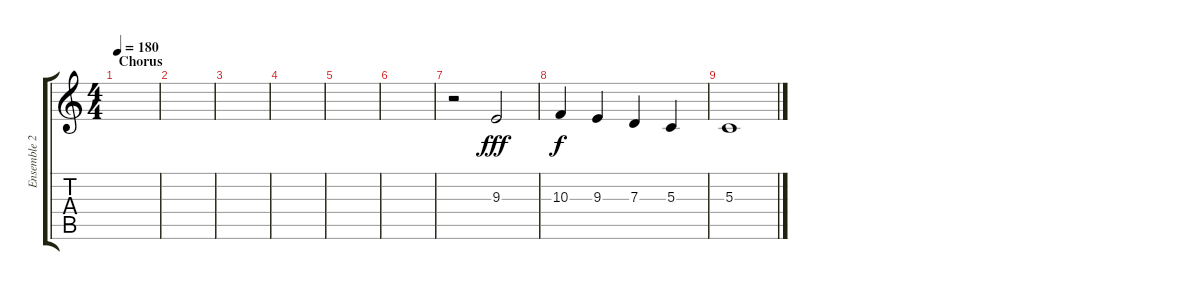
\track ("Ensemble 2" "Ensemble 2") {instrument stringensemble1}
\staff {score tabs}
\tuning (E4 B3 G3 D3 A2 E2) {hide}
\ts (4 4)
\section ("" "Chorus")
\tempo 180
\clef g2
\ks c
|
|
|
|
|
|
r.2 9.3.2{dy fff} |
10.3.4{dy f} 9.3.4 7.3.4 5.3.4 |
5.3.1
